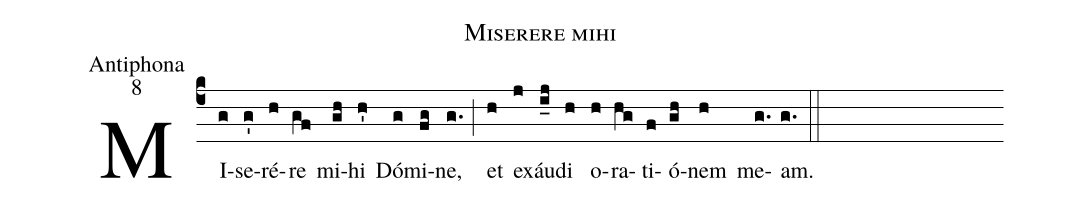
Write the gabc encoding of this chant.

name:Miserere mihi;
office-part:Antiphona;
mode:8;
%%
(c4) MI(g)se(g')ré(h)re(gf) mi(gh)hi(h') Dó(g)mi(fg)ne,(g.) (;) et(h) ex(j)áu(i_j)di(h) o(h)ra(hg)ti(f)ó(gh)nem(h) me(g.)am.(g.) (::)
